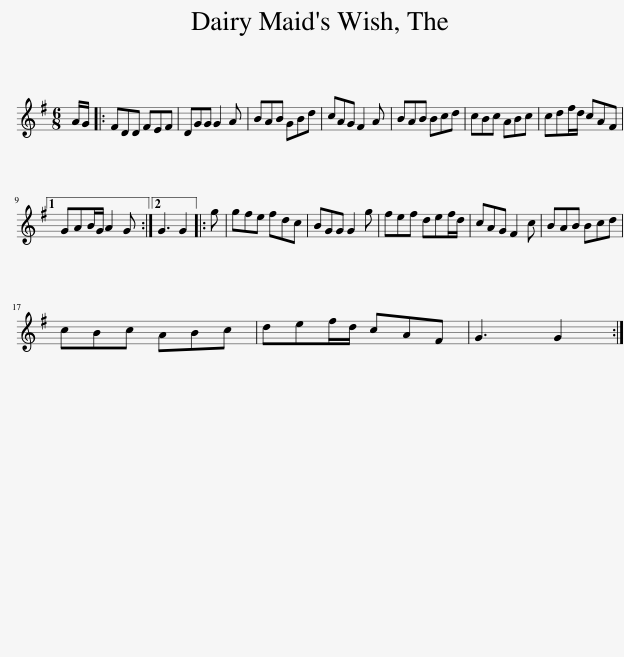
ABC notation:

X:1
L:1/8
M:6/8
I:linebreak $
K:G
V:1 treble
V:1
 A/G/ |: FDD FEF | DGG G2 A | BAB GBd | cAG F2 A | %5
 BAB Bcd | cBc ABc | cdf/d/ cAF |1$ GAB/G/ A2 G :|2 G3 G2 |: %10
 g | gfe fdc | BGG G2 g | fef def/d/ | cAG F2 c | %15
 BAB Bcd |$ cBc ABc | def/d/ cAF | G3 G2 :| %19
